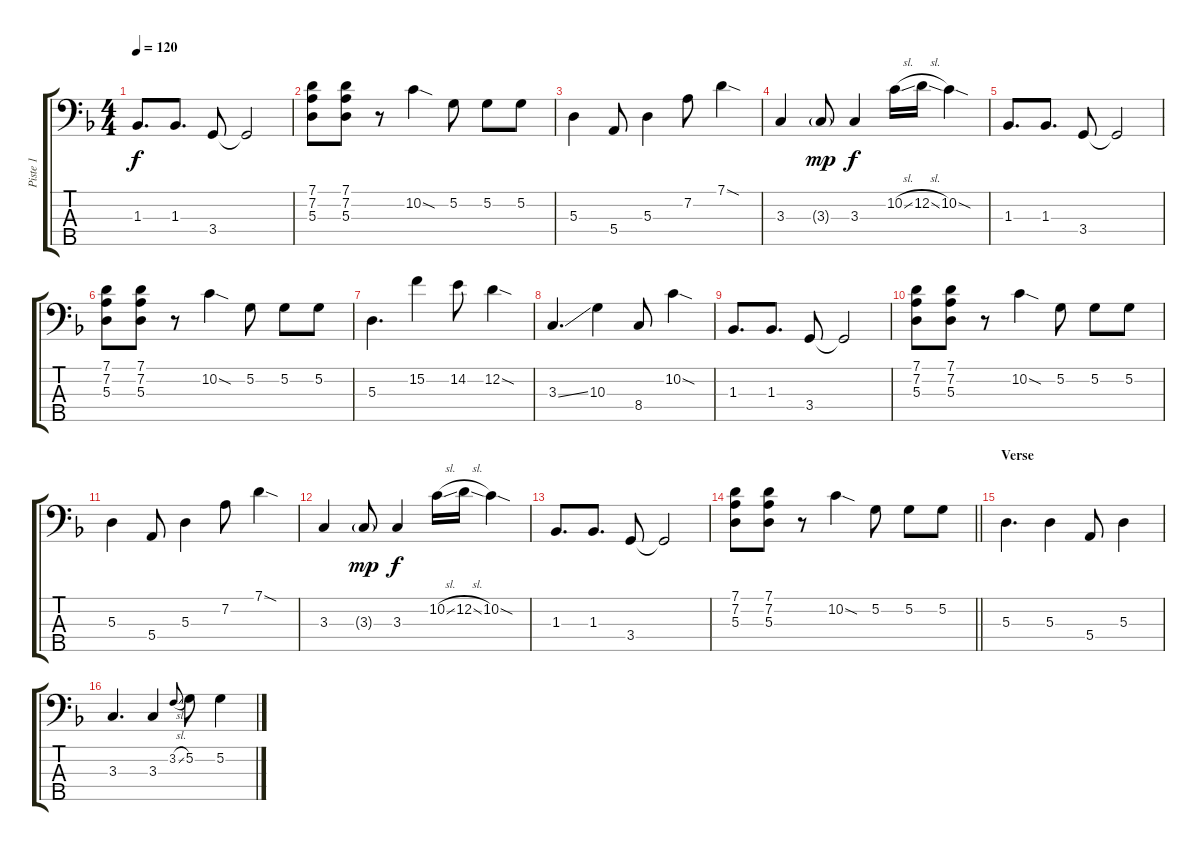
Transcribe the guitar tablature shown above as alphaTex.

\track ("Piste 1" "Piste 1") {instrument acousticguitarsteel}
\staff {score tabs}
\tuning (G2 D2 A1 E1 B0) {hide}
\ts (4 4)
\tempo 120
\clef f4
\ks dminor
1.3.8{d dy f} 1.3.8{d} 3.4.8 3.4{t}.2 |
(7.1 7.2 5.3).8 (7.1 7.2 5.3).8 r.8 10.2{sod}.4 5.2.8 5.2.8 5.2.8 |
5.3.4 5.4.8 5.3.4 7.2.8 7.1{sod}.4 |
3.3.4 3.3{g}.8{dy mp} 3.3.4{dy f} 10.2{sl}.16 12.2{sl}.16 10.2{sod}.4 |
1.3.8{d} 1.3.8{d} 3.4.8 3.4{t}.2 |
(7.1 7.2 5.3).8 (7.1 7.2 5.3).8 r.8 10.2{sod}.4 5.2.8 5.2.8 5.2.8 |
5.3.4{d} 15.2.4 14.2.8 12.2{sod}.4 |
3.3{ss}.4{d} 10.3.4 8.4.8 10.2{sod}.4 |
1.3.8{d} 1.3.8{d} 3.4.8 3.4{t}.2 |
(7.1 7.2 5.3).8 (7.1 7.2 5.3).8 r.8 10.2{sod}.4 5.2.8 5.2.8 5.2.8 |
5.3.4 5.4.8 5.3.4 7.2.8 7.1{sod}.4 |
3.3.4 3.3{g}.8{dy mp} 3.3.4{dy f} 10.2{sl}.16 12.2{sl}.16 10.2{sod}.4 |
1.3.8{d} 1.3.8{d} 3.4.8 3.4{t}.2 |
\barLineRight lightlight
(7.1 7.2 5.3).8 (7.1 7.2 5.3).8 r.8 10.2{sod}.4 5.2.8 5.2.8 5.2.8 |
\section ("" "Verse")
5.3.4{d} 5.3.4 5.4.8 5.3.4 |
3.3.4{d} 3.3.4 3.2{sl}.8{gr onbeat} 5.2.8 5.2.4
